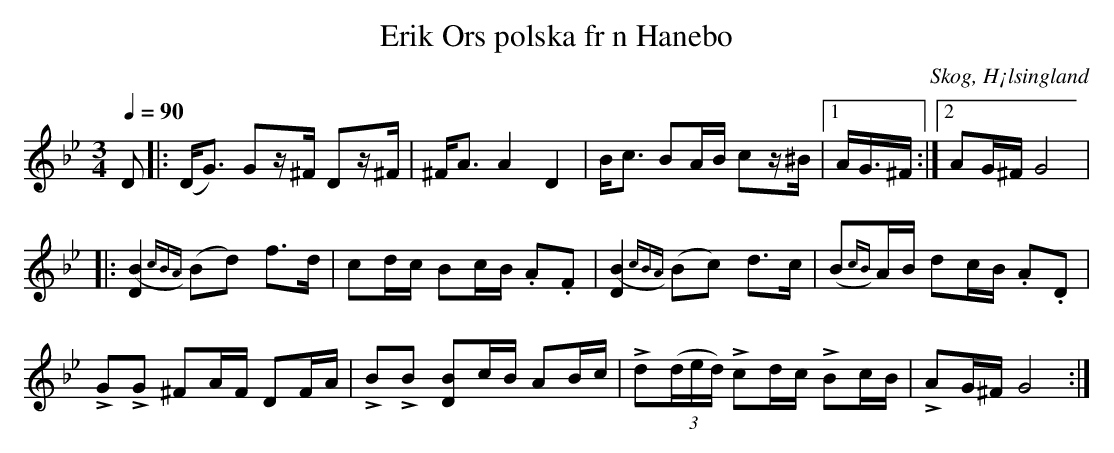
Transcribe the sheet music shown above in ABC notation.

X:1
T: Erik Ors polska fr n Hanebo
O: Skog, H¡lsingland
M: 3/4
L: 1/16
Q: 1/4=90
K: Gm
D2 |: (D2<G2) G2z^F D2z^F|^F2<A2 A4 D4|B2<c2 B2AB c2z^B|1 A2<G^F:|2 A2G^F G8|
|: [D4 (B4]{cBA}) (B2d2) f2>d2|c2dc B2cB .A2.F2|[D4 (B4]{cBA}) (B2c2) d2>c2|(B2{cB})AB d2cB .A2.D2|
LG2LG2 ^F2AF D2FA|LB2LB2 [D2 B2]cB A2Bc|Ld2(3(ded) Lc2dc LB2cB|LA2G^F G8:|
